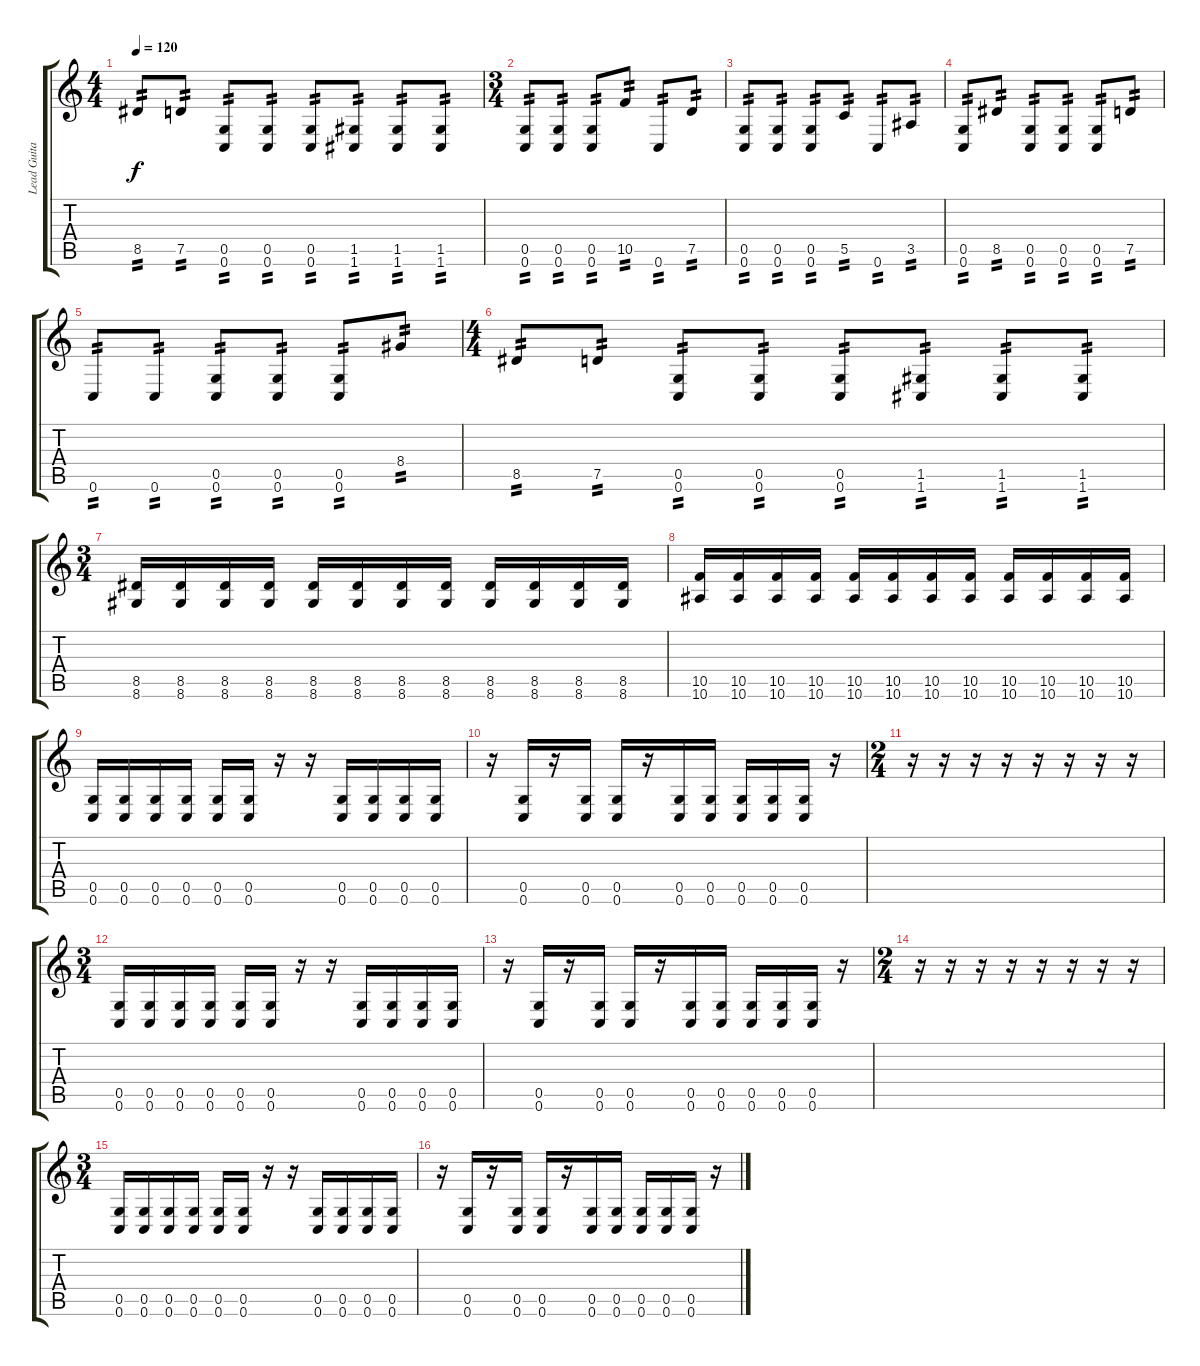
\track ("Lead Guitar" "Lead Guita") {instrument distortionguitar}
\staff {score tabs}
\tuning (D4 A3 F3 C3 G2 C2) {hide}
\ts (4 4)
\tempo 120
\clef g2
\ks c
8.5.8{tp 2 dy f} 7.5.8{tp 2} (0.5 0.6).8{tp 2} (0.5 0.6).8{tp 2} (0.5 0.6).8{tp 2} (1.5 1.6).8{tp 2} (1.5 1.6).8{tp 2} (1.5 1.6).8{tp 2} |
\ts (3 4)
(0.5 0.6).8{tp 2} (0.5 0.6).8{tp 2} (0.5 0.6).8{tp 2} 10.5.8{tp 2} 0.6.8{tp 2} 7.5.8{tp 2} |
(0.5 0.6).8{tp 2} (0.5 0.6).8{tp 2} (0.5 0.6).8{tp 2} 5.5.8{tp 2} 0.6.8{tp 2} 3.5.8{tp 2} |
(0.5 0.6).8{tp 2} 8.5.8{tp 2} (0.5 0.6).8{tp 2} (0.5 0.6).8{tp 2} (0.5 0.6).8{tp 2} 7.5.8{tp 2} |
0.6.8{tp 2} 0.6.8{tp 2} (0.5 0.6).8{tp 2} (0.5 0.6).8{tp 2} (0.5 0.6).8{tp 2} 8.4.8{tp 2} |
\ts (4 4)
8.5.8{tp 2} 7.5.8{tp 2} (0.5 0.6).8{tp 2} (0.5 0.6).8{tp 2} (0.5 0.6).8{tp 2} (1.5 1.6).8{tp 2} (1.5 1.6).8{tp 2} (1.5 1.6).8{tp 2} |
\ts (3 4)
(8.5 8.6).16{volume 14} (8.5 8.6).16 (8.5 8.6).16 (8.5 8.6).16 (8.5 8.6).16 (8.5 8.6).16 (8.5 8.6).16 (8.5 8.6).16 (8.5 8.6).16 (8.5 8.6).16 (8.5 8.6).16 (8.5 8.6).16 |
(10.5 10.6).16 (10.5 10.6).16 (10.5 10.6).16 (10.5 10.6).16 (10.5 10.6).16 (10.5 10.6).16 (10.5 10.6).16 (10.5 10.6).16 (10.5 10.6).16 (10.5 10.6).16 (10.5 10.6).16 (10.5 10.6).16 |
(0.5 0.6).16 (0.5 0.6).16 (0.5 0.6).16 (0.5 0.6).16 (0.5 0.6).16 (0.5 0.6).16 r.16 r.16 (0.5 0.6).16 (0.5 0.6).16 (0.5 0.6).16 (0.5 0.6).16 |
r.16 (0.5 0.6).16 r.16 (0.5 0.6).16 (0.5 0.6).16 r.16 (0.5 0.6).16 (0.5 0.6).16 (0.5 0.6).16 (0.5 0.6).16 (0.5 0.6).16 r.16 |
\ts (2 4)
r.16 r.16 r.16 r.16 r.16 r.16 r.16 r.16 |
\ts (3 4)
(0.5 0.6).16 (0.5 0.6).16 (0.5 0.6).16 (0.5 0.6).16 (0.5 0.6).16 (0.5 0.6).16 r.16 r.16 (0.5 0.6).16 (0.5 0.6).16 (0.5 0.6).16 (0.5 0.6).16 |
r.16 (0.5 0.6).16 r.16 (0.5 0.6).16 (0.5 0.6).16 r.16 (0.5 0.6).16 (0.5 0.6).16 (0.5 0.6).16 (0.5 0.6).16 (0.5 0.6).16 r.16 |
\ts (2 4)
r.16 r.16 r.16 r.16 r.16 r.16 r.16 r.16 |
\ts (3 4)
(0.5 0.6).16 (0.5 0.6).16 (0.5 0.6).16 (0.5 0.6).16 (0.5 0.6).16 (0.5 0.6).16 r.16 r.16 (0.5 0.6).16 (0.5 0.6).16 (0.5 0.6).16 (0.5 0.6).16 |
r.16 (0.5 0.6).16 r.16 (0.5 0.6).16 (0.5 0.6).16 r.16 (0.5 0.6).16 (0.5 0.6).16 (0.5 0.6).16 (0.5 0.6).16 (0.5 0.6).16 r.16
